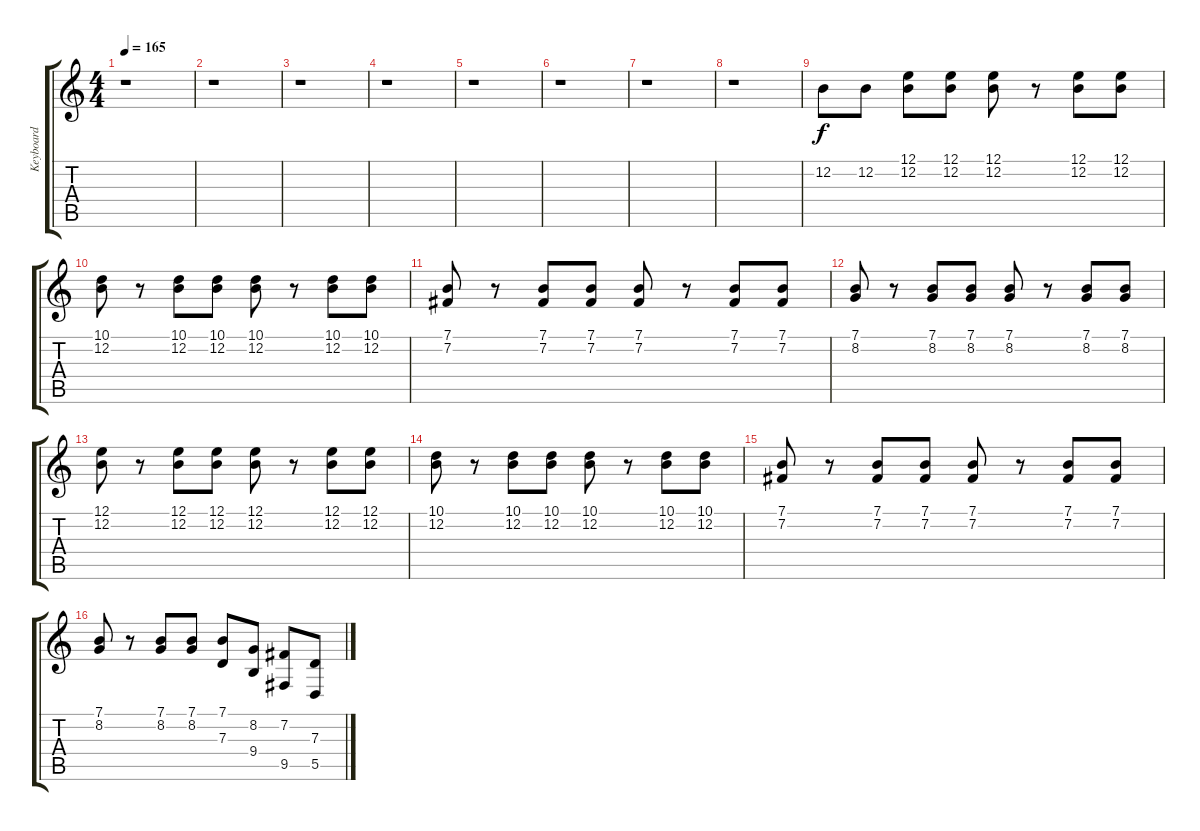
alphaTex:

\track ("Keyboard" "Keyboard") {instrument stringensemble1}
\staff {score tabs}
\tuning (E4 B3 G3 D3 A2 E2) {hide}
\ts (4 4)
\tempo 165
\clef g2
\ks c
r.1{dy f} |
r.1 |
r.1 |
r.1 |
r.1 |
r.1 |
r.1 |
r.1 |
12.2.8 12.2.8 (12.1 12.2).8 (12.1 12.2).8 (12.1 12.2).8 r.8 (12.1 12.2).8 (12.1 12.2).8 |
(10.1 12.2).8 r.8 (10.1 12.2).8 (10.1 12.2).8 (10.1 12.2).8 r.8 (10.1 12.2).8 (10.1 12.2).8 |
(7.1 7.2).8 r.8 (7.1 7.2).8 (7.1 7.2).8 (7.1 7.2).8 r.8 (7.1 7.2).8 (7.1 7.2).8 |
(7.1 8.2).8 r.8 (7.1 8.2).8 (7.1 8.2).8 (7.1 8.2).8 r.8 (7.1 8.2).8 (7.1 8.2).8 |
(12.1 12.2).8 r.8 (12.1 12.2).8 (12.1 12.2).8 (12.1 12.2).8 r.8 (12.1 12.2).8 (12.1 12.2).8 |
(10.1 12.2).8 r.8 (10.1 12.2).8 (10.1 12.2).8 (10.1 12.2).8 r.8 (10.1 12.2).8 (10.1 12.2).8 |
(7.1 7.2).8 r.8 (7.1 7.2).8 (7.1 7.2).8 (7.1 7.2).8 r.8 (7.1 7.2).8 (7.1 7.2).8 |
(7.1 8.2).8 r.8 (7.1 8.2).8 (7.1 8.2).8 (7.1 7.3).8 (8.2 9.4).8 (7.2 9.5).8 (7.3 5.5).8
